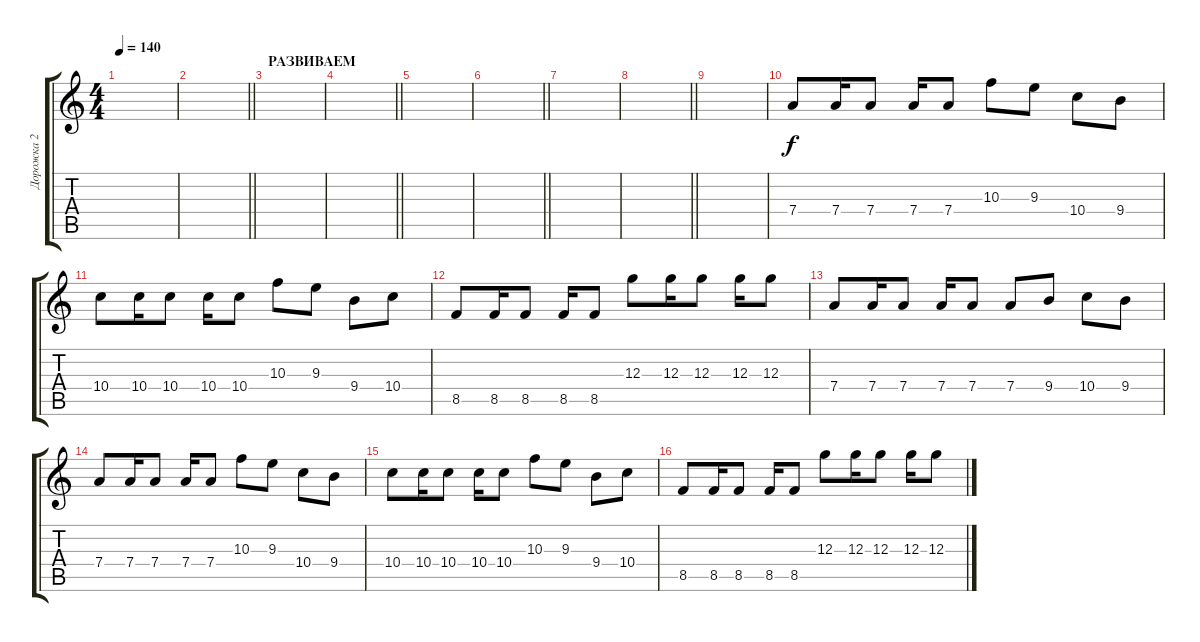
\track ("Дорожка 2" "Дорожка 2") {instrument acousticguitarsteel}
\staff {score tabs}
\tuning (E4 B3 G3 D3 A2 E2) {hide}
\ts (4 4)
\tempo 140
\clef g2
\ks c
|
\barLineRight lightlight
|
\section ("" "РАЗВИВАЕМ")
|
\barLineRight lightlight
|
|
\barLineRight lightlight
|
|
\barLineRight lightlight
|
|
7.4.8 7.4.16 7.4.8 7.4.16 7.4.8 10.3.8 9.3.8 10.4.8 9.4.8 |
10.4.8 10.4.16 10.4.8 10.4.16 10.4.8 10.3.8 9.3.8 9.4.8 10.4.8 |
8.5.8 8.5.16 8.5.8 8.5.16 8.5.8 12.3.8 12.3.16 12.3.8 12.3.16 12.3.8 |
7.4.8 7.4.16 7.4.8 7.4.16 7.4.8 7.4.8 9.4.8 10.4.8 9.4.8 |
7.4.8 7.4.16 7.4.8 7.4.16 7.4.8 10.3.8 9.3.8 10.4.8 9.4.8 |
10.4.8 10.4.16 10.4.8 10.4.16 10.4.8 10.3.8 9.3.8 9.4.8 10.4.8 |
8.5.8 8.5.16 8.5.8 8.5.16 8.5.8 12.3.8 12.3.16 12.3.8 12.3.16 12.3.8
